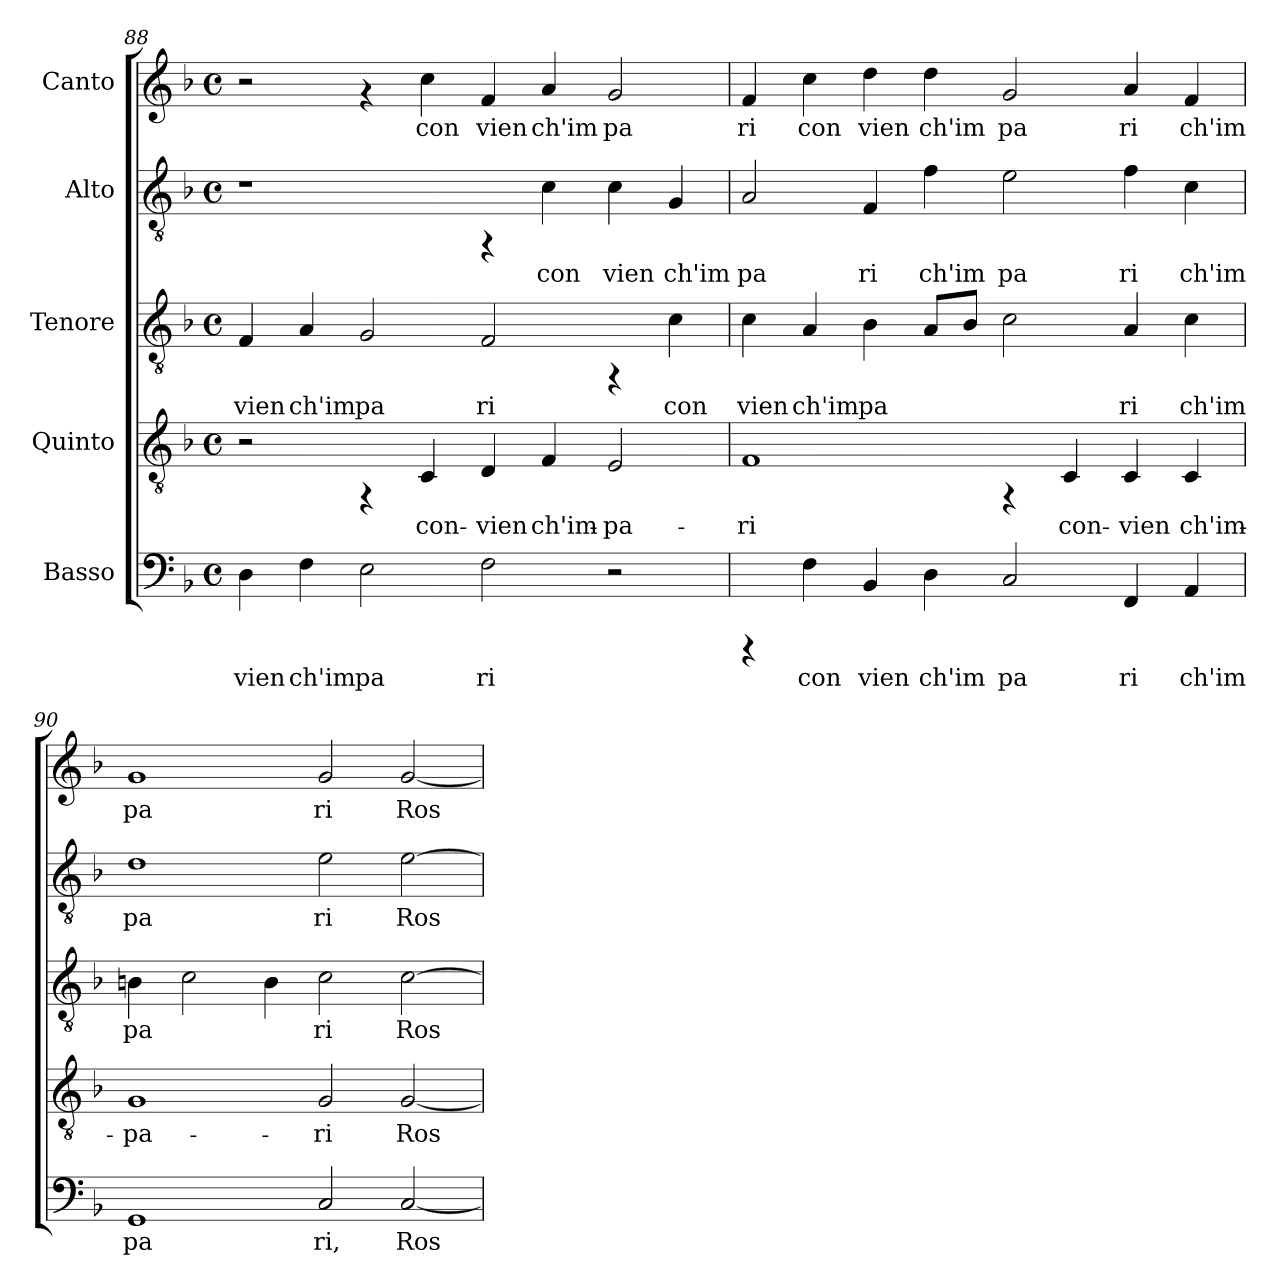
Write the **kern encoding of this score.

**kern	**text	**kern	**text	**kern	**text	**kern	**text	**kern	**text
*part5	*part5	*part4	*part4	*part3	*part3	*part2	*part2	*part1	*part1
*staff5	*staff5	*staff4	*staff4	*staff3	*staff3	*staff2	*staff2	*staff1	*staff1
*I"Basso	*	*I"Quinto	*	*I"Tenore	*	*I"Alto	*	*I"Canto	*
!!LO:PB:g=z
*clefF4	*	*clefGv2	*	*clefGv2	*	*clefGv2	*	*clefG2	*
*k[b-]	*	*k[b-]	*	*k[b-]	*	*k[b-]	*	*k[b-]	*
*F:	*	*F:	*	*F:	*	*F:	*	*F:	*
*M4/4	*	*M4/4	*	*M4/4	*	*M4/4	*	*M4/4	*
*met(c)	*	*met(c)	*	*met(c)	*	*met(c)	*	*met(c)	*
=88	=88	=88	=88	=88	=88	=88	=88	=88	=88
!	!LO:LY:b:cj	!	!	!	!LO:LY:b:cj	!	!	!	!
4D\	vien	2r	.	4F/	vien	1r	.	2r	.
!	!LO:LY:b:cj	!	!	!	!LO:LY:b:cj	!	!	!	!
4F\	ch'im	.	.	4A/	ch'im	.	.	.	.
!	!LO:LY:b:cj	!	!	!	!LO:LY:b:cj	!	!	!	!
2E\	pa	4rFF	.	2G/	pa	.	.	4rf	.
!	!	!	!LO:LY:b:cj	!	!	!	!	!	!LO:LY:b:cj
.	.	4C/	con-	.	.	.	.	4cc\	con
!	!LO:LY:b:cj	!	!LO:LY:b:cj	!	!LO:LY:b:cj	!	!	!	!LO:LY:b:cj
2F\	ri	4D/	-vien	2F/	ri	4rFF	.	4f/	vien
!	!	!	!LO:LY:b:cj	!	!	!	!LO:LY:b:cj	!	!LO:LY:b:cj
.	.	4F/	ch'im-	.	.	4c\	con	4a/	ch'im
!	!	!	!LO:LY:b:cj	!	!	!	!LO:LY:b:cj	!	!LO:LY:b:cj
2r	.	2E/	-pa-	4rFF	.	4c\	vien	2g/	pa
!	!	!	!	!	!LO:LY:b:cj	!	!LO:LY:b:cj	!	!
.	.	.	.	4c\	con	4G/	ch'im	.	.
=89	=89	=89	=89	=89	=89	=89	=89	=89	=89
!	!	!	!LO:LY:b:cj	!	!LO:LY:b:cj	!	!LO:LY:b:cj	!	!LO:LY:b:cj
4rCCC	.	1F	-ri	4c\	vien	2A/	pa	4f/	ri
!	!LO:LY:b:cj	!	!	!	!LO:LY:b:cj	!	!	!	!LO:LY:b:cj
4F\	con	.	.	4A/	ch'im	.	.	4cc\	con
!	!LO:LY:b:cj	!	!	!	!LO:LY:b:cj	!	!LO:LY:b:cj	!	!LO:LY:b:cj
4BB-/	vien	.	.	4B-\	pa	4F/	ri	4dd\	vien
!	!LO:LY:b:cj	!	!	!	!LO:LY:b:cj	!	!LO:LY:b:cj	!	!LO:LY:b:cj
4D\	ch'im	.	.	8A/L	.	4f\	ch'im	4dd\	ch'im
!	!	!	!	!	!LO:LY:b:cj	!	!	!	!
.	.	.	.	8B-/J	.	.	.	.	.
!	!LO:LY:b:cj	!	!	!	!LO:LY:b:cj	!	!LO:LY:b:cj	!	!LO:LY:b:cj
2C/	pa	4rFF	.	2c\	.	2e\	pa	2g/	pa
!	!	!	!LO:LY:b:cj	!	!	!	!	!	!
.	.	4C/	con-	.	.	.	.	.	.
!	!LO:LY:b:cj	!	!LO:LY:b:cj	!	!LO:LY:b:cj	!	!LO:LY:b:cj	!	!LO:LY:b:cj
4FF/	ri	4C/	-vien	4A/	ri	4f\	ri	4a/	ri
!	!LO:LY:b:cj	!	!LO:LY:b:cj	!	!LO:LY:b:cj	!	!LO:LY:b:cj	!	!LO:LY:b:cj
4AA/	ch'im	4C/	ch'im-	4c\	ch'im	4c\	ch'im	4f/	ch'im
=90	=90	=90	=90	=90	=90	=90	=90	=90	=90
!	!LO:LY:b:cj	!	!LO:LY:b:cj	!	!LO:LY:b:cj	!	!LO:LY:b:cj	!	!LO:LY:b:cj
1GG	pa	1G	-pa-	4Bn\	pa	1d	pa	1g	pa
!	!	!	!	!	!LO:LY:b:cj	!	!	!	!
.	.	.	.	2c\	.	.	.	.	.
!	!	!	!	!	!LO:LY:b:cj	!	!	!	!
.	.	.	.	4B\	.	.	.	.	.
!	!LO:LY:b:cj	!	!LO:LY:b:cj	!	!LO:LY:b:cj	!	!LO:LY:b:cj	!	!LO:LY:b:cj
2C/	ri,	2G/	-ri	2c\	ri	2e\	ri	2g/	ri
!	!LO:LY:b:cj	!	!LO:LY:b:cj	!	!LO:LY:b:cj	!	!LO:LY:b:cj	!	!LO:LY:b:cj
[<2C/	Ros	[<2G/	Ros-	[>2c\	Ros	[>2e\	Ros	[<2g/	Ros
=	=	=	=	=	=	=	=	=	=
*-	*-	*-	*-	*-	*-	*-	*-	*-	*-
